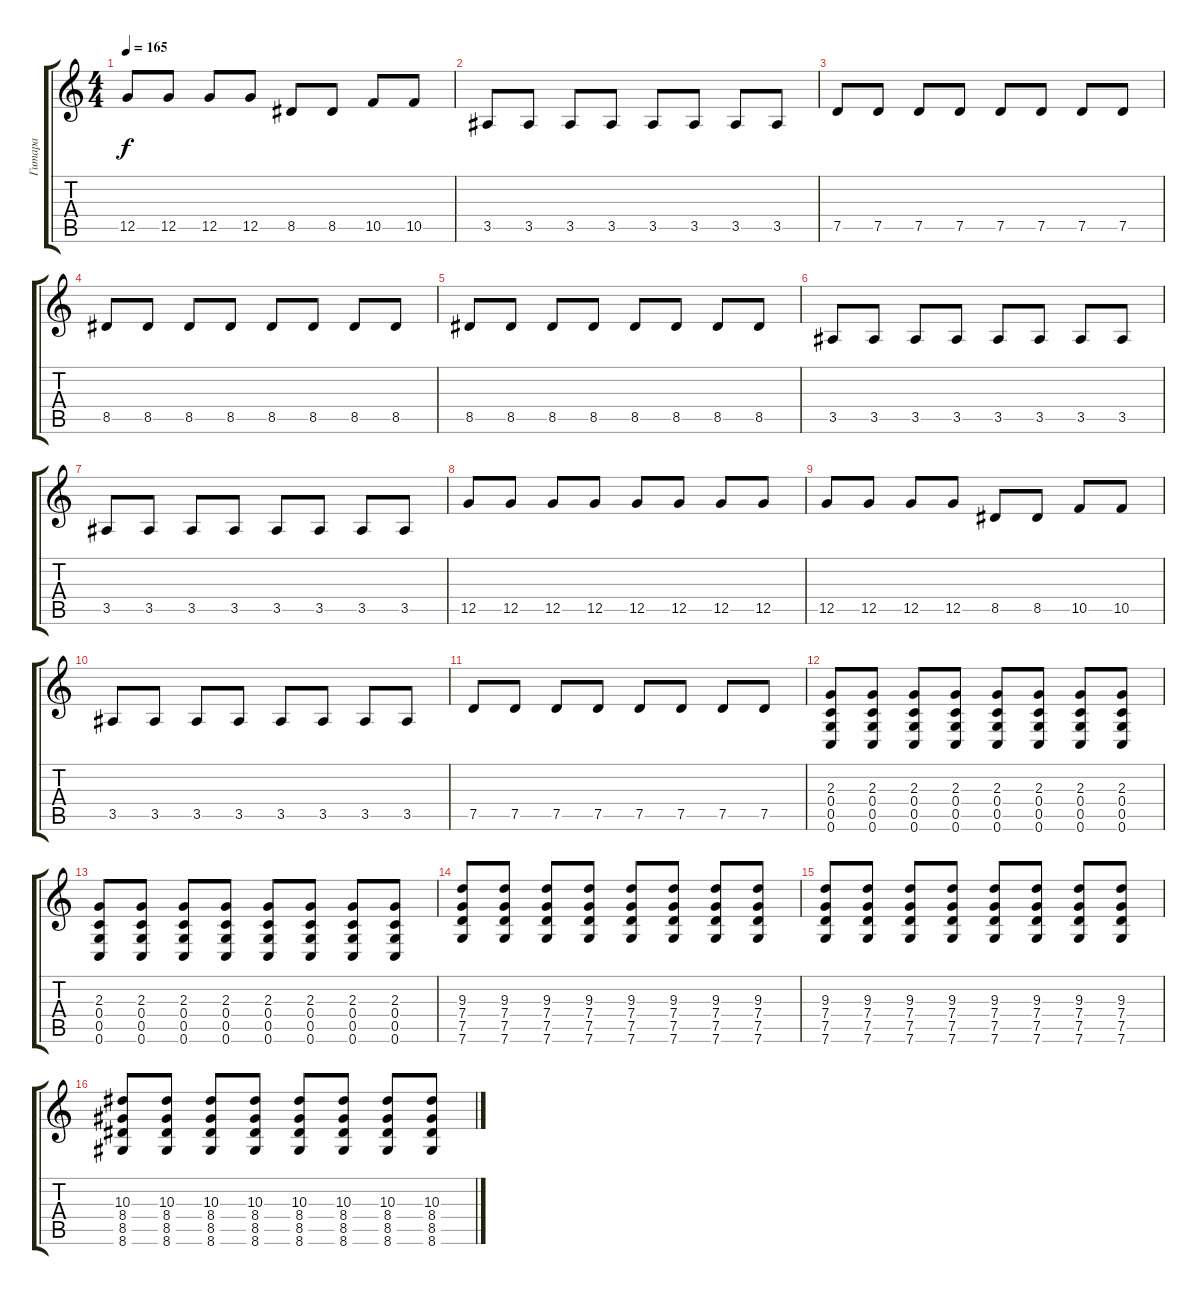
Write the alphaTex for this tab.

\track ("Гитара" "Гитара") {instrument distortionguitar}
\staff {score tabs}
\tuning (D4 A3 F3 C3 G2 C2) {hide}
\ts (4 4)
\tempo 165
\clef g2
\ks c
12.5.8{dy f} 12.5.8 12.5.8 12.5.8 8.5.8 8.5.8 10.5.8 10.5.8 |
3.5.8 3.5.8 3.5.8 3.5.8 3.5.8 3.5.8 3.5.8 3.5.8 |
7.5.8 7.5.8 7.5.8 7.5.8 7.5.8 7.5.8 7.5.8 7.5.8 |
8.5.8 8.5.8 8.5.8 8.5.8 8.5.8 8.5.8 8.5.8 8.5.8 |
8.5.8 8.5.8 8.5.8 8.5.8 8.5.8 8.5.8 8.5.8 8.5.8 |
3.5.8 3.5.8 3.5.8 3.5.8 3.5.8 3.5.8 3.5.8 3.5.8 |
3.5.8 3.5.8 3.5.8 3.5.8 3.5.8 3.5.8 3.5.8 3.5.8 |
12.5.8 12.5.8 12.5.8 12.5.8 12.5.8 12.5.8 12.5.8 12.5.8 |
12.5.8 12.5.8 12.5.8 12.5.8 8.5.8 8.5.8 10.5.8 10.5.8 |
3.5.8 3.5.8 3.5.8 3.5.8 3.5.8 3.5.8 3.5.8 3.5.8 |
7.5.8 7.5.8 7.5.8 7.5.8 7.5.8 7.5.8 7.5.8 7.5.8 |
(2.3 0.4 0.5 0.6).8 (2.3 0.4 0.5 0.6).8 (2.3 0.4 0.5 0.6).8 (2.3 0.4 0.5 0.6).8 (2.3 0.4 0.5 0.6).8 (2.3 0.4 0.5 0.6).8 (2.3 0.4 0.5 0.6).8 (2.3 0.4 0.5 0.6).8 |
(2.3 0.4 0.5 0.6).8 (2.3 0.4 0.5 0.6).8 (2.3 0.4 0.5 0.6).8 (2.3 0.4 0.5 0.6).8 (2.3 0.4 0.5 0.6).8 (2.3 0.4 0.5 0.6).8 (2.3 0.4 0.5 0.6).8 (2.3 0.4 0.5 0.6).8 |
(9.3 7.4 7.5 7.6).8 (9.3 7.4 7.5 7.6).8 (9.3 7.4 7.5 7.6).8 (9.3 7.4 7.5 7.6).8 (9.3 7.4 7.5 7.6).8 (9.3 7.4 7.5 7.6).8 (9.3 7.4 7.5 7.6).8 (9.3 7.4 7.5 7.6).8 |
(9.3 7.4 7.5 7.6).8 (9.3 7.4 7.5 7.6).8 (9.3 7.4 7.5 7.6).8 (9.3 7.4 7.5 7.6).8 (9.3 7.4 7.5 7.6).8 (9.3 7.4 7.5 7.6).8 (9.3 7.4 7.5 7.6).8 (9.3 7.4 7.5 7.6).8 |
(10.3 8.4 8.5 8.6).8 (10.3 8.4 8.5 8.6).8 (10.3 8.4 8.5 8.6).8 (10.3 8.4 8.5 8.6).8 (10.3 8.4 8.5 8.6).8 (10.3 8.4 8.5 8.6).8 (10.3 8.4 8.5 8.6).8 (10.3 8.4 8.5 8.6).8
